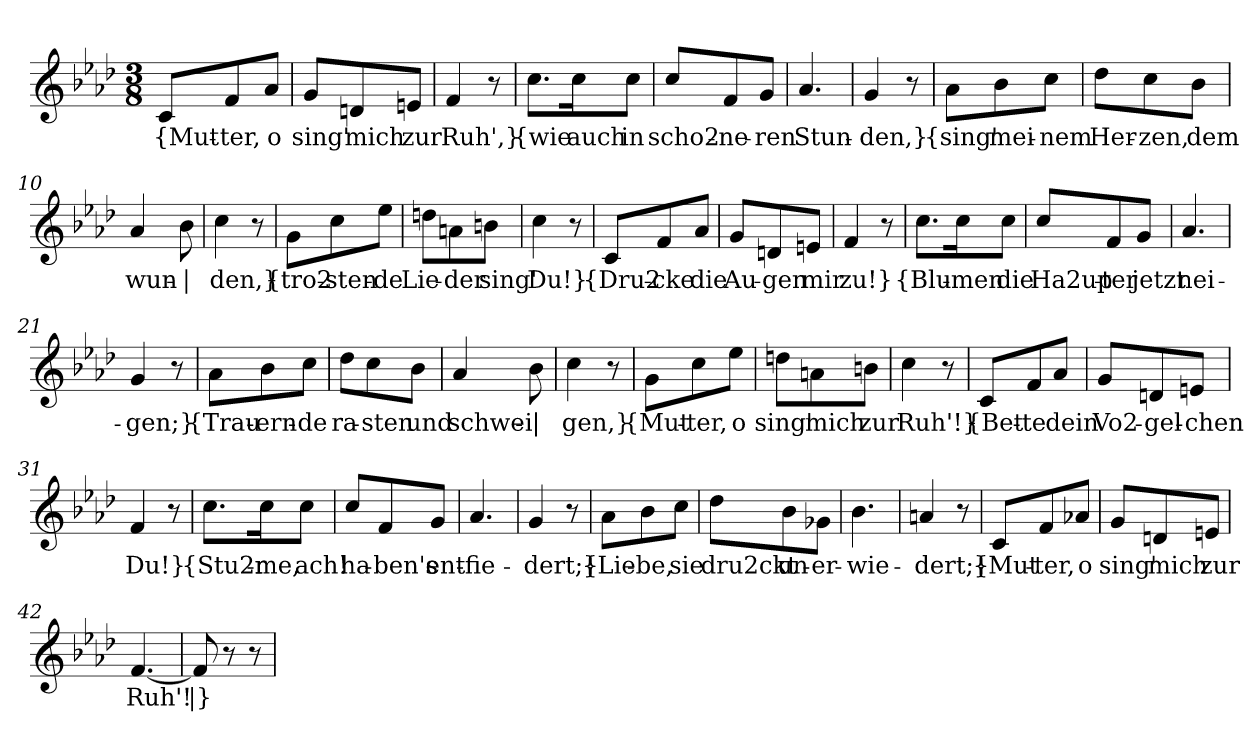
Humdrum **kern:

**kern	**text
*part1	*part1
*staff1	*staff1
*clefG2	*
*k[b-e-a-d-]	*
*M3/8	*
=1	=1
!	!LO:LY:b
8c/L	{Mut-
!	!LO:LY:b
8f/	-ter,
!	!LO:LY:b
8a-/J	o
=2	=2
!	!LO:LY:b
8g/L	sing'
!	!LO:LY:b
8dn/	mich
!	!LO:LY:b
8en/J	zur
=3	=3
!	!LO:LY:b
4f/	Ruh',}
8r	.
=4	=4
!	!LO:LY:b
8.cc\L	{wie
!	!LO:LY:b
16cc\K	auch
!	!LO:LY:b
8cc\J	in
=5	=5
!	!LO:LY:b
8cc/L	scho2-
!	!LO:LY:b
8f/	-ne-
!	!LO:LY:b
8g/J	-ren
=6	=6
!	!LO:LY:b
4.a-/	Stun-
=7	=7
!	!LO:LY:b
4g/	-den,}
8r	.
=8	=8
!	!LO:LY:b
8a-\L	{sing'
!	!LO:LY:b
8b-\	mei-
!	!LO:LY:b
8cc\J	-nem
!!LO:LB:g=z
=9	=9
!	!LO:LY:b
8dd-\L	Her-
!	!LO:LY:b
8cc\	-zen,
!	!LO:LY:b
8b-\J	dem
=10	=10
!	!LO:LY:b
4a-/	wun-
!	!LO:LY:b
8b-\	|
=11	=11
!	!LO:LY:b
4cc\	-den,}
8r	.
=12	=12
!	!LO:LY:b
8g\L	{tro2-
!	!LO:LY:b
8cc\	-sten-
!	!LO:LY:b
8ee-\J	-de
=13	=13
!	!LO:LY:b
8ddn\L	Lie-
!	!LO:LY:b
8an\	-der
!	!LO:LY:b
8bn\J	sing'
=14	=14
!	!LO:LY:b
4cc\	Du!}
8r	.
=15	=15
!	!LO:LY:b
8c/L	{Dru2-
!	!LO:LY:b
8f/	-cke
!	!LO:LY:b
8a-/J	die
=16	=16
!	!LO:LY:b
8g/L	Au-
!	!LO:LY:b
8dn/	-gen
!	!LO:LY:b
8en/J	mir
!!LO:LB:g=z
=17	=17
!	!LO:LY:b
4f/	zu!}
8r	.
=18	=18
!	!LO:LY:b
8.cc\L	{Blu-
!	!LO:LY:b
16cc\K	-men
!	!LO:LY:b
8cc\J	die
=19	=19
!	!LO:LY:b
8cc/L	Ha2up-
!	!LO:LY:b
8f/	-ter
!	!LO:LY:b
8g/J	jetzt
=20	=20
!	!LO:LY:b
4.a-/	nei-
=21	=21
!	!LO:LY:b
4g/	-gen;}
8r	.
=22	=22
!	!LO:LY:b
8a-\L	{Trau-
!	!LO:LY:b
8b-\	-ern-
!	!LO:LY:b
8cc\J	-de
=23	=23
!	!LO:LY:b
8dd-\L	ra-
!	!LO:LY:b
8cc\	-sten
!	!LO:LY:b
8b-\J	und
=24	=24
!	!LO:LY:b
4a-/	schwei-
!	!LO:LY:b
8b-\	|
=25	=25
!	!LO:LY:b
4cc\	-gen,}
8r	.
!!LO:LB:g=z
=26	=26
!	!LO:LY:b
8g\L	{Mut-
!	!LO:LY:b
8cc\	-ter,
!	!LO:LY:b
8ee-\J	o
=27	=27
!	!LO:LY:b
8ddn\L	sing'
!	!LO:LY:b
8an\	mich
!	!LO:LY:b
8bn\J	zur
=28	=28
!	!LO:LY:b
4cc\	Ruh'!}
8r	.
=29	=29
!	!LO:LY:b
8c/L	{Bet-
!	!LO:LY:b
8f/	-te
!	!LO:LY:b
8a-/J	dein
=30	=30
!	!LO:LY:b
8g/L	Vo2-
!	!LO:LY:b
8dn/	-gel-
!	!LO:LY:b
8en/J	-chen
=31	=31
!	!LO:LY:b
4f/	Du!}
8r	.
=32	=32
!	!LO:LY:b
8.cc\L	{Stu2r-
!	!LO:LY:b
16cc\K	-me,
!	!LO:LY:b
8cc\J	ach!
!!LO:LB:g=z
=33	=33
!	!LO:LY:b
8cc/L	ha-
!	!LO:LY:b
8f/	-ben's
!	!LO:LY:b
8g/J	ent-
=34	=34
!	!LO:LY:b
4.a-/	-fie-
=35	=35
!	!LO:LY:b
4g/	-dert;}
8r	.
=36	=36
!	!LO:LY:b
8a-\L	{Lie-
!	!LO:LY:b
8b-\	-be,
!	!LO:LY:b
8cc\J	sie
=37	=37
!	!LO:LY:b
8dd-\L	dru2ckt
!	!LO:LY:b
8b-\	un-
!	!LO:LY:b
8g-X\J	-er-
=38	=38
!	!LO:LY:b
4.b-\	-wie-
=39	=39
!	!LO:LY:b
4an/	-dert;}
8r	.
=40	=40
!	!LO:LY:b
8c/L	{Mut-
!	!LO:LY:b
8f/	-ter,
!	!LO:LY:b
8a-X/J	o
=41	=41
!	!LO:LY:b
8g/L	sing'
!	!LO:LY:b
8dn/	mich
!	!LO:LY:b
8en/J	zur
!!LO:LB:g=z
=42	=42
!	!LO:LY:b
[4.f/	Ruh'!
=43	=43
!	!LO:LY:b
8f/]	|}
8r	.
8r	.
=	=
*-	*-
